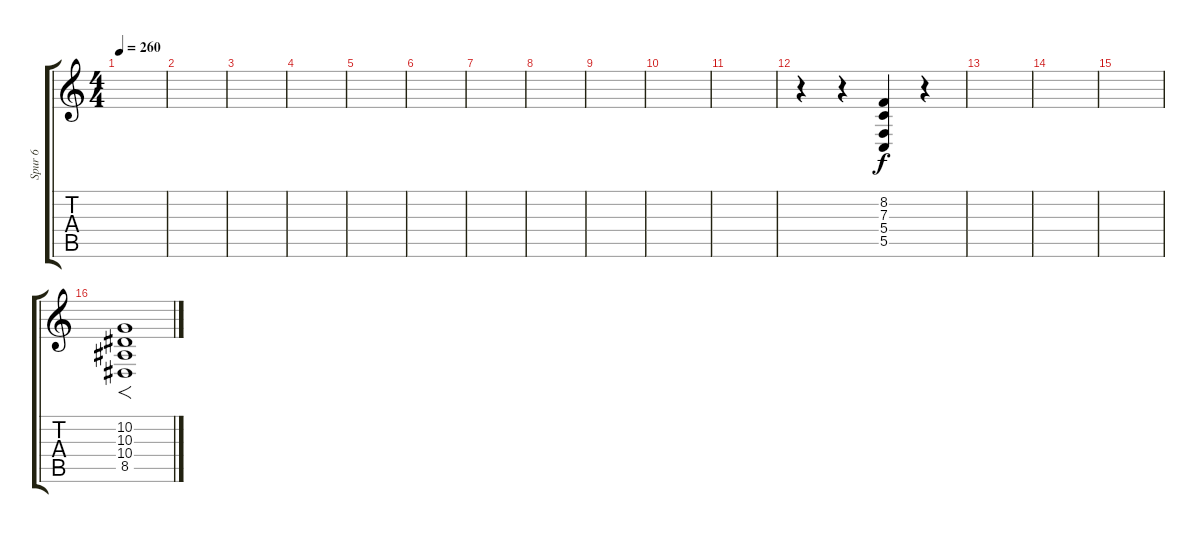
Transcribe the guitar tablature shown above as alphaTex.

\track ("Spur 6" "Spur 6") {instrument timpani}
\staff {score tabs}
\tuning (D4 A3 F3 C3 G2 D2) {hide}
\ts (4 4)
\tempo 260
\clef g2
\ks c
|
|
|
|
|
|
|
|
|
|
|
r.4{instrument choiraahs} r.4 (8.2 7.3 5.4 5.5).4 r.4 |
|
|
|
(10.2 10.3 10.4 8.5).1{f}
